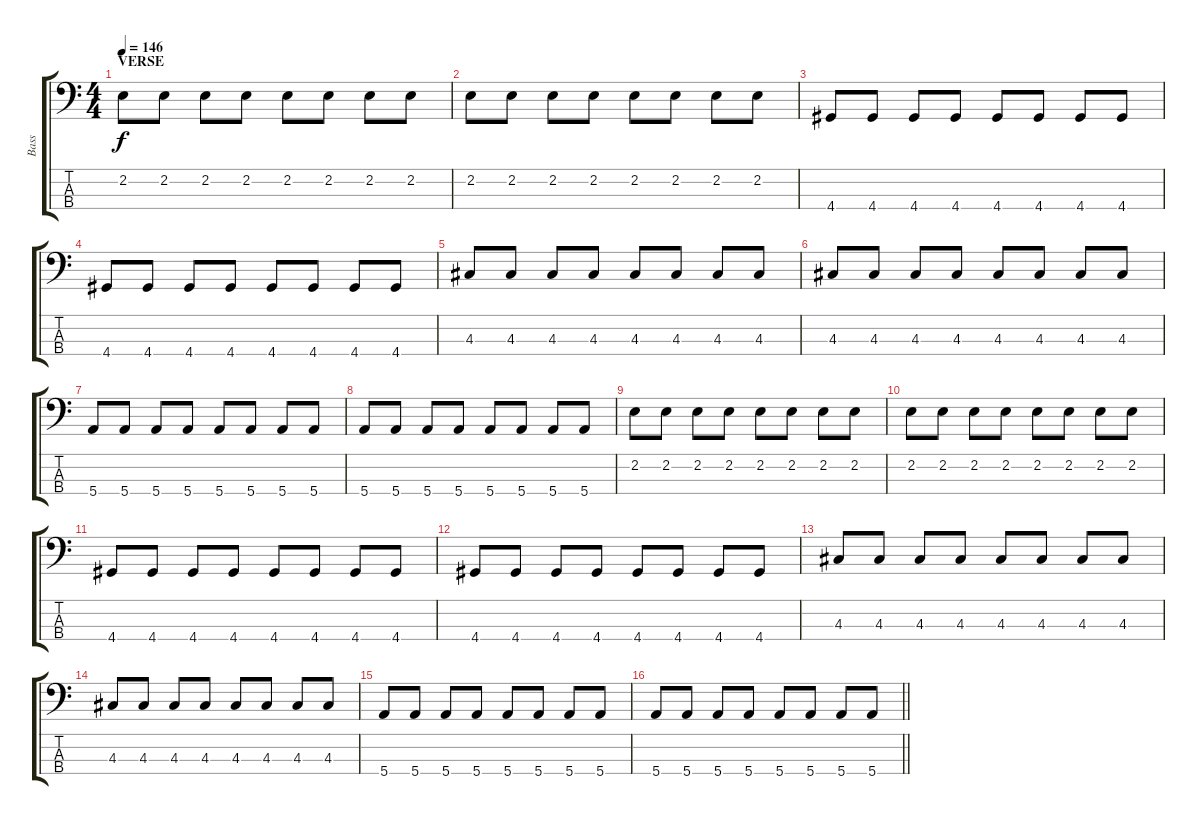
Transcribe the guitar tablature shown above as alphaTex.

\track ("Bass" "Bass") {instrument electricbassfinger}
\staff {score tabs}
\tuning (G2 D2 A1 E1) {hide}
\ts (4 4)
\section ("" "VERSE")
\tempo 146
\clef f4
\ks c
2.2.8{dy f} 2.2.8 2.2.8 2.2.8 2.2.8 2.2.8 2.2.8 2.2.8 |
2.2.8 2.2.8 2.2.8 2.2.8 2.2.8 2.2.8 2.2.8 2.2.8 |
4.4.8 4.4.8 4.4.8 4.4.8 4.4.8 4.4.8 4.4.8 4.4.8 |
4.4.8 4.4.8 4.4.8 4.4.8 4.4.8 4.4.8 4.4.8 4.4.8 |
4.3.8 4.3.8 4.3.8 4.3.8 4.3.8 4.3.8 4.3.8 4.3.8 |
4.3.8 4.3.8 4.3.8 4.3.8 4.3.8 4.3.8 4.3.8 4.3.8 |
5.4.8 5.4.8 5.4.8 5.4.8 5.4.8 5.4.8 5.4.8 5.4.8 |
5.4.8 5.4.8 5.4.8 5.4.8 5.4.8 5.4.8 5.4.8 5.4.8 |
2.2.8 2.2.8 2.2.8 2.2.8 2.2.8 2.2.8 2.2.8 2.2.8 |
2.2.8 2.2.8 2.2.8 2.2.8 2.2.8 2.2.8 2.2.8 2.2.8 |
4.4.8 4.4.8 4.4.8 4.4.8 4.4.8 4.4.8 4.4.8 4.4.8 |
4.4.8 4.4.8 4.4.8 4.4.8 4.4.8 4.4.8 4.4.8 4.4.8 |
4.3.8 4.3.8 4.3.8 4.3.8 4.3.8 4.3.8 4.3.8 4.3.8 |
4.3.8 4.3.8 4.3.8 4.3.8 4.3.8 4.3.8 4.3.8 4.3.8 |
5.4.8 5.4.8 5.4.8 5.4.8 5.4.8 5.4.8 5.4.8 5.4.8 |
\barLineRight lightlight
5.4.8 5.4.8 5.4.8 5.4.8 5.4.8 5.4.8 5.4.8 5.4.8
